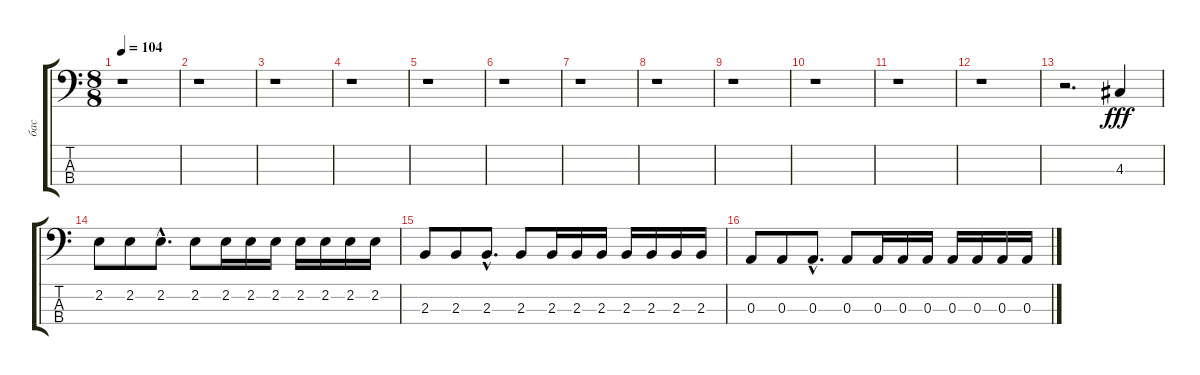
\track ("бас" "бас") {instrument slapbass1}
\staff {score tabs}
\tuning (G2 D2 A1 E1) {hide}
\ts (8 8)
\tempo 104
\clef f4
\ks c
r.1{dy fff} |
r.1 |
r.1 |
r.1 |
r.1 |
r.1 |
r.1 |
r.1 |
r.1 |
r.1 |
r.1 |
r.1 |
r.2{d} 4.3.4 |
2.2.8 2.2.8 2.2{hac}.8{d} 2.2.8 2.2.16 2.2.16 2.2.16 2.2.16 2.2.16 2.2.16 2.2.16 |
2.3.8 2.3.8 2.3{hac}.8{d} 2.3.8 2.3.16 2.3.16 2.3.16 2.3.16 2.3.16 2.3.16 2.3.16 |
0.3.8 0.3.8 0.3{hac}.8{d} 0.3.8 0.3.16 0.3.16 0.3.16 0.3.16 0.3.16 0.3.16 0.3.16
